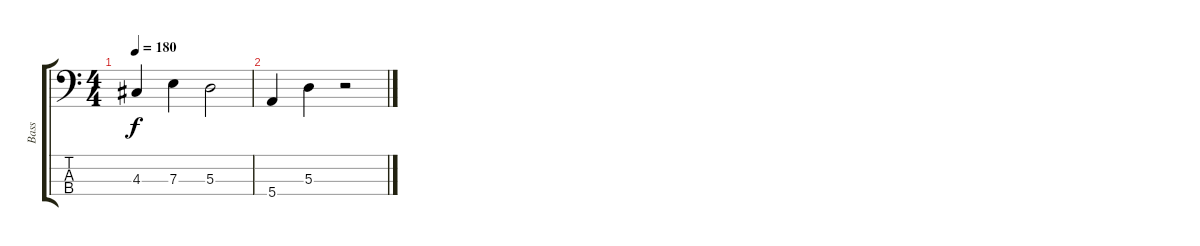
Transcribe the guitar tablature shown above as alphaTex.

\track ("Bass" "Bass") {instrument electricbassfinger}
\staff {score tabs}
\tuning (G2 D2 A1 E1) {hide}
\ts (4 4)
\tempo 180
\clef f4
\ks c
4.3.4{dy f} 7.3.4 5.3.2 |
5.4.4 5.3.4 r.2
